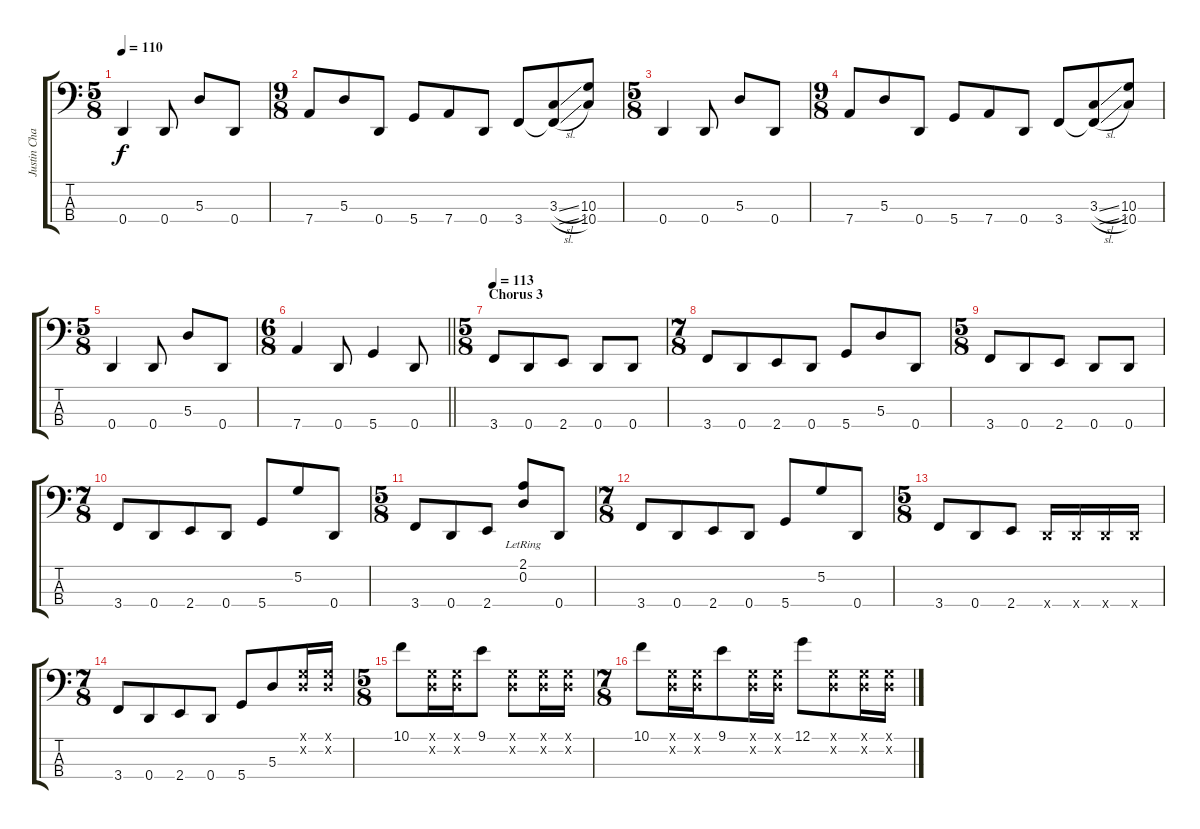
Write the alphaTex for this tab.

\track ("Justin Chancellor" "Justin Cha") {instrument electricbasspick}
\staff {score tabs}
\tuning (G2 D2 A1 D1) {hide}
\ts (5 8)
\tempo 110
\clef f4
\ks c
0.4.4{dy f} 0.4.8 5.3.8 0.4.8 |
\ts (9 8)
7.4.8 5.3.8 0.4.8 5.4.8 7.4.8 0.4.8 3.4.8 (3.3{sl} 3.4{sl t}).8 (10.3 10.4).8 |
\ts (5 8)
0.4.4 0.4.8 5.3.8 0.4.8 |
\ts (9 8)
7.4.8 5.3.8 0.4.8 5.4.8 7.4.8 0.4.8 3.4.8 (3.3{sl} 3.4{sl t}).8 (10.3 10.4).8 |
\ts (5 8)
0.4.4 0.4.8 5.3.8 0.4.8 |
\ts (6 8)
\barLineRight lightlight
7.4.4 0.4.8 5.4.4 0.4.8 |
\ts (5 8)
\section ("" "Chorus 3")
\tempo 113
3.4.8 0.4.8 2.4.8 0.4.8 0.4.8 |
\ts (7 8)
3.4.8 0.4.8 2.4.8 0.4.8 5.4.8 5.3.8 0.4.8 |
\ts (5 8)
3.4.8 0.4.8 2.4.8 0.4.8 0.4.8 |
\ts (7 8)
3.4.8 0.4.8 2.4.8 0.4.8 5.4.8 5.2.8 0.4.8 |
\ts (5 8)
3.4.8 0.4.8 2.4.8 (2.1{lr} 0.2{lr}).8 0.4.8 |
\ts (7 8)
3.4.8 0.4.8 2.4.8 0.4.8 5.4.8 5.2.8 0.4.8 |
\ts (5 8)
3.4.8 0.4.8 2.4.8 0.4{x}.16 0.4{x}.16 0.4{x}.16 0.4{x}.16 |
\ts (7 8)
3.4.8 0.4.8 2.4.8 0.4.8 5.4.8 5.3.8 (0.1{x} 0.2{x}).16 (0.1{x} 0.2{x}).16 |
\ts (5 8)
10.1.8 (0.1{x} 0.2{x}).16 (0.1{x} 0.2{x}).16 9.1.8 (0.1{x} 0.2{x}).8 (0.1{x} 0.2{x}).16 (0.1{x} 0.2{x}).16 |
\ts (7 8)
10.1.8 (0.1{x} 0.2{x}).16 (0.1{x} 0.2{x}).16 9.1.8 (0.1{x} 0.2{x}).16 (0.1{x} 0.2{x}).16 12.1.8 (0.1{x} 0.2{x}).8 (0.1{x} 0.2{x}).16 (0.1{x} 0.2{x}).16
